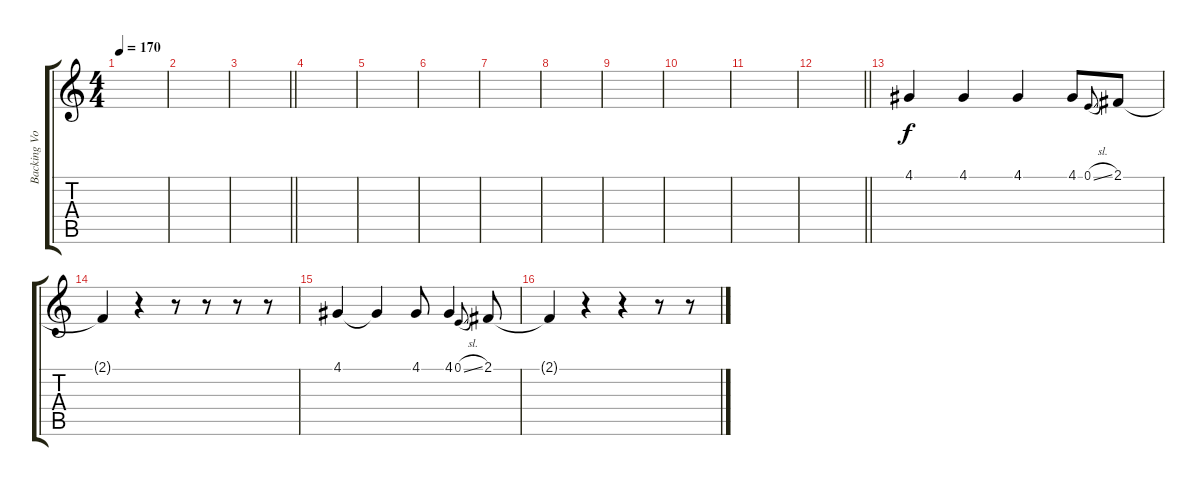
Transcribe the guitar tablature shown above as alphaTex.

\track ("Backing Vocals" "Backing Vo") {instrument bassoon}
\staff {score tabs}
\tuning (E4 B3 G3 D3 A2 E2) {hide}
\ts (4 4)
\tempo 170
\clef g2
\ks c
|
|
\barLineRight lightlight
|
|
|
|
|
|
|
|
|
\barLineRight lightlight
|
4.1.4 4.1.4 4.1.4 4.1.8 0.1{sl}.8{gr onbeat} 2.1.8 |
2.1{t}.4 r.4 r.8 r.8 r.8 r.8 |
4.1.4 4.1{t}.4 4.1.8 4.1.4 0.1{sl}.8{gr onbeat} 2.1.8 |
2.1{t}.4 r.4 r.4 r.8 r.8
